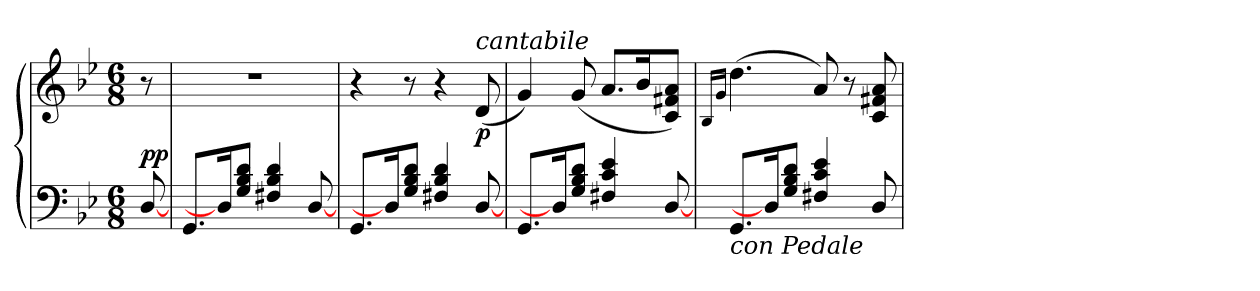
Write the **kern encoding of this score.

**kern	**kern	**dynam
*part1	*part1	*part1
*staff2	*staff1	*staff1/2
*clefF4	*clefG2	*
*k[b-e-]	*k[b-e-]	*
*M6/8	*M6/8	*
=	=	=
!	!	!LO:DY:a=2
[8D/	8r	pp
=1	=1	=1
8.GG/L	2.r	.
16D/k]	.	.
8G/ 8B-/ 8d/J	.	.
4F#X/ 4B-/ 4d/	.	.
[8D/	.	.
=2	=2	=2
8.GG/L	4r	.
16D/k]	.	.
8G/ 8B-/ 8d/J	8r	.
4F#X/ 4B-/ 4d/	4r	.
!	!LO:TX:a:i:t=cantabile	!
!	!	!LO:DY:b
!	!	!LO:DY:n=1:b
!	!	!LO:DY:n=2:b
[8D/	(<8d/	[ p ]
=3	=3	=3
8.GG/L	4g/)	.
16D/k]	.	.
8G/ 8B-/ 8d/J	(<8g/	.
4F#X/ 4c/ 4e-/	8.a/L	.
.	16b-/k	.
[8D/	8c/ 8f#X/ 8a/J)	.
=4	=4	=4
.	16qqB-/LL	.
.	16qqg/JJ	.
!LO:TX:b:i:t=con Pedale	!	!
8.GG/L	(>4.dd\	.
16D/k]	.	.
8G/ 8B-/ 8d/J	.	.
4F#X/ 4c/ 4e-/	8a/)	.
.	8r	.
8D/	8c/ 8f#X/ 8a/	.
=	=	=
*-	*-	*-
